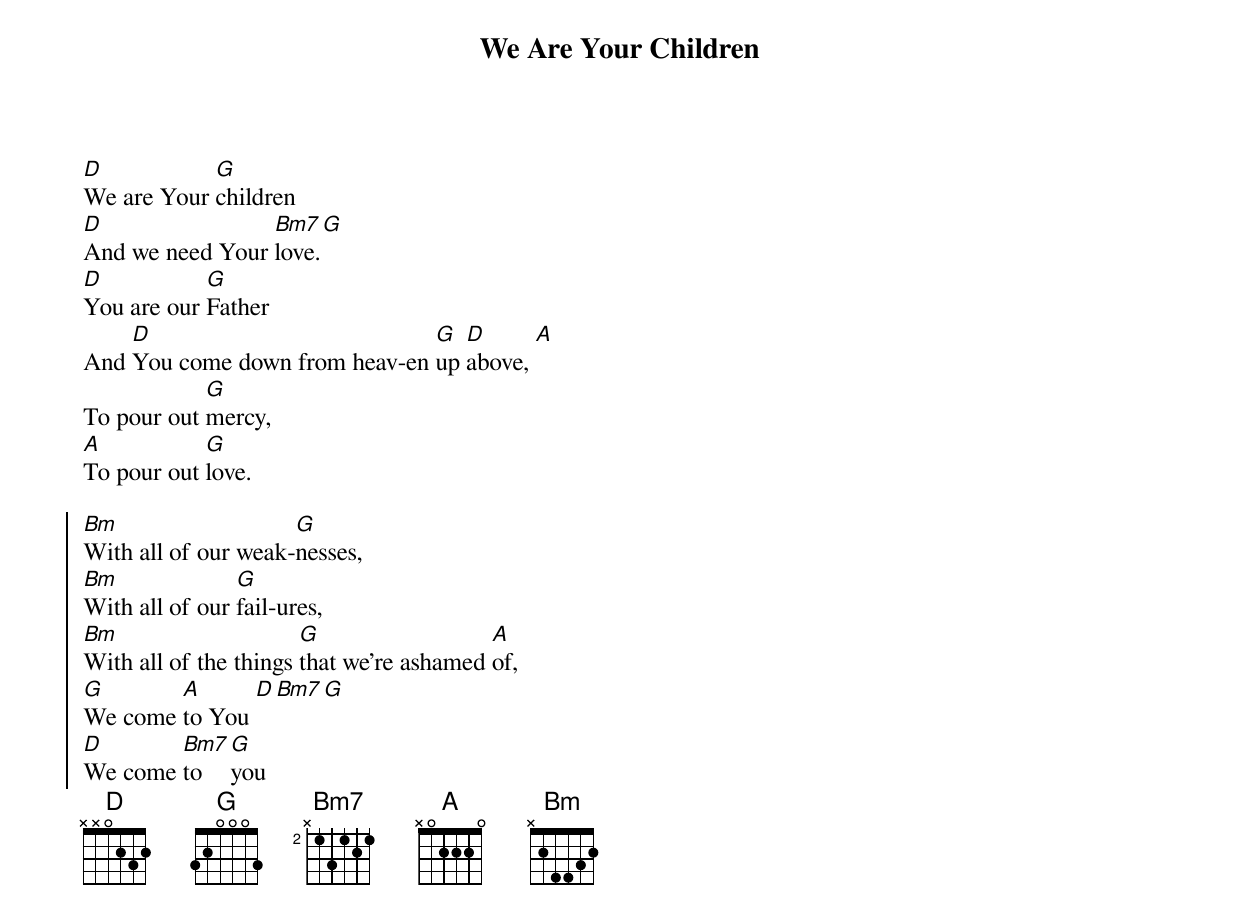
{title: We Are Your Children}
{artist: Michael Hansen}
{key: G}

{start_of_verse}
[D]We are Your [G]children
[D]And we need Your [Bm7]love.[G]
[D]You are our [G]Father
And [D]You come down from heav-en [G]up [D]above, [A]
To pour out [G]mercy,
[A]To pour out [G]love.
{end_of_verse}

{start_of_chorus}
[Bm]With all of our weak-[G]nesses,
[Bm]With all of our [G]fail-ures,
[Bm]With all of the things [G]that we're ashamed [A]of,
[G]We come [A]to You [D][Bm7][G]
[D]We come [Bm7]to [G]you
{end_of_chorus}
